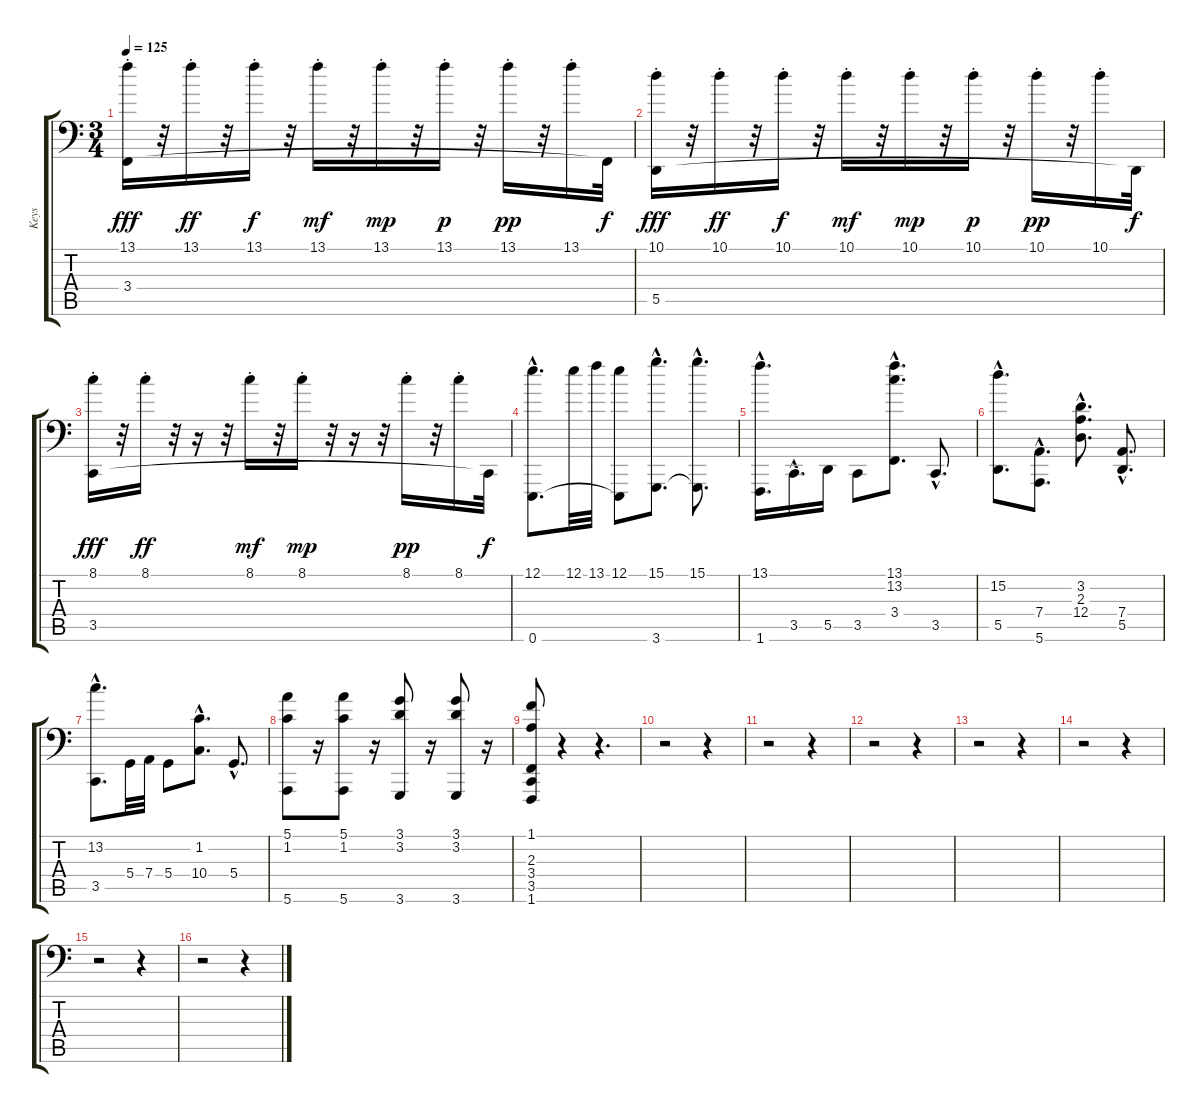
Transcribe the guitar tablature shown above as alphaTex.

\track ("Keys" "Keys") {instrument acousticgrandpiano}
\staff {score tabs}
\tuning (E4 B3 G3 D2 A1 E1) {hide}
\ts (3 4)
\tempo 125
\clef f4
\ks c
(13.1{st} 3.4).16{dy fff} r.32 13.1{st}.16{dy ff} r.32 13.1{st}.16{dy f} r.32 13.1{st}.16{dy mf} r.32 13.1{st}.16{dy mp} r.32 13.1{st}.16{dy p} r.32 13.1{st}.16{dy pp} r.32 13.1{st}.16 3.4{t}.32{dy f} |
(10.1{st} 5.5).16{dy fff} r.32 10.1{st}.16{dy ff} r.32 10.1{st}.16{dy f} r.32 10.1{st}.16{dy mf} r.32 10.1{st}.16{dy mp} r.32 10.1{st}.16{dy p} r.32 10.1{st}.16{dy pp} r.32 10.1{st}.16 5.5{t}.32{dy f} |
(8.1{st} 3.5).16{dy fff} r.32 8.1{st}.16{dy ff} r.32 r.16 r.32 8.1{st}.16{dy mf} r.32 8.1{st}.16{dy mp} r.32 r.16 r.32 8.1{st}.16{dy pp} r.32 8.1{st}.16 3.5{t}.32{dy f} |
(12.1{hac} 0.6{hac}).8{d} 12.1.32 13.1.32 (12.1 0.6{t}).8 (15.1{hac} 3.6{hac}).8{d} (15.1{hac} 3.6{hac t}).8{d} |
(13.1{hac} 1.6{hac}).16{d} 3.5{hac}.16{d} 5.5.16 3.5.8 (13.1{hac} 13.2{hac} 3.4{hac}).8{d} 3.5{hac}.8{d} |
(15.2{hac} 5.5{hac}).8{d} (7.4{hac} 5.6{hac}).8{d} (3.2{hac} 2.3{hac} 12.4{hac}).8{d} (7.4{hac} 5.5{hac}).8{d} |
(13.2{hac} 3.5{hac}).8{d} 5.4.32 7.4.32 5.4.8 (1.2{hac} 10.4{hac}).8{d} 5.4{hac}.8{d} |
(5.1 1.2 5.6).8 r.16 (5.1 1.2 5.6).8 r.16 (3.1 3.2 3.6).8 r.16 (3.1 3.2 3.6).8 r.16 |
(1.1 2.3 3.4 3.5 1.6).8 r.4 r.4{d} |
r.2 r.4 |
r.2 r.4 |
r.2 r.4 |
r.2 r.4 |
r.2 r.4 |
r.2 r.4 |
r.2 r.4
